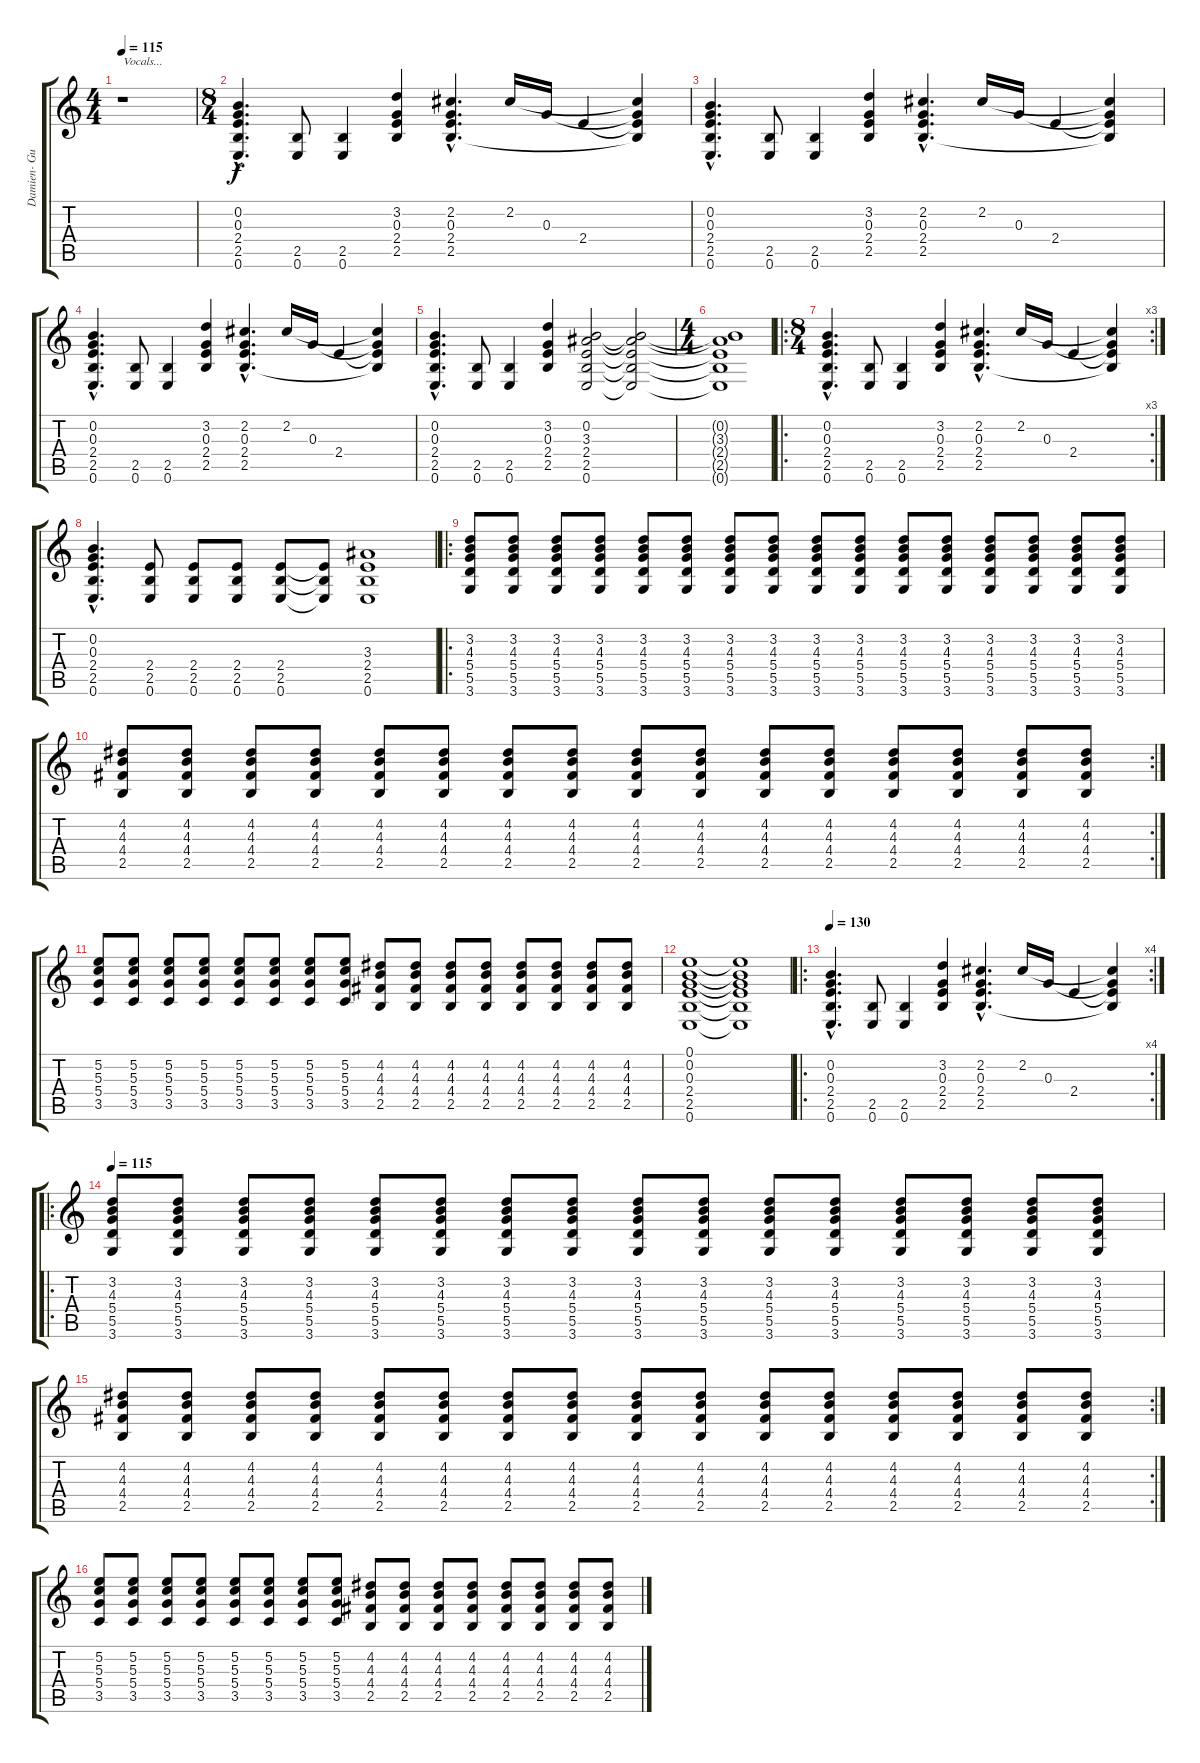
\track ("Damien- Guitar" "Damien- Gu") {instrument distortionguitar}
\staff {score tabs}
\tuning (E4 B3 G3 D3 A2 E2) {hide}
\ts (4 4)
\tempo 115
\clef g2
\ks c
r.1{txt "Vocals..." dy f instrument distortionguitar} |
\ts (8 4)
(0.2{hac} 0.3{hac} 2.4{hac} 2.5{hac} 0.6{hac}).4{d} (2.5 0.6).8 (2.5 0.6).4 (3.2 0.3 2.4 2.5).4 (2.2{hac} 0.3{hac} 2.4{hac} 2.5{hac}).4{d} 2.2.16 0.3.16 2.4.4 (2.2{t} 0.3{t} 2.4{t} 2.5{t}).4 |
(0.2{hac} 0.3{hac} 2.4{hac} 2.5{hac} 0.6{hac}).4{d} (2.5 0.6).8 (2.5 0.6).4 (3.2 0.3 2.4 2.5).4 (2.2{hac} 0.3{hac} 2.4{hac} 2.5{hac}).4{d} 2.2.16 0.3.16 2.4.4 (2.2{t} 0.3{t} 2.4{t} 2.5{t}).4 |
(0.2{hac} 0.3{hac} 2.4{hac} 2.5{hac} 0.6{hac}).4{d} (2.5 0.6).8 (2.5 0.6).4 (3.2 0.3 2.4 2.5).4 (2.2{hac} 0.3{hac} 2.4{hac} 2.5{hac}).4{d} 2.2.16 0.3.16 2.4.4 (2.2{t} 0.3{t} 2.4{t} 2.5{t}).4 |
(0.2{hac} 0.3{hac} 2.4{hac} 2.5{hac} 0.6{hac}).4{d} (2.5 0.6).8 (2.5 0.6).4 (3.2 0.3 2.4 2.5).4 (0.2 3.3 2.4 2.5 0.6).2 (0.2{t} 3.3{t} 2.4{t} 2.5{t} 0.6{t}).2 |
\ts (4 4)
(0.2{t} 3.3{t} 2.4{t} 2.5{t} 0.6{t}).1 |
\ro
\rc 3
\ts (8 4)
(0.2{hac} 0.3{hac} 2.4{hac} 2.5{hac} 0.6{hac}).4{d} (2.5 0.6).8 (2.5 0.6).4 (3.2 0.3 2.4 2.5).4 (2.2{hac} 0.3{hac} 2.4{hac} 2.5{hac}).4{d} 2.2.16 0.3.16 2.4.4 (2.2{t} 0.3{t} 2.4{t} 2.5{t}).4 |
(0.2{hac} 0.3{hac} 2.4{hac} 2.5{hac} 0.6{hac}).4{d} (2.4 2.5 0.6).8 (2.4 2.5 0.6).8 (2.4 2.5 0.6).8 (2.4 2.5 0.6).8 (2.4{t} 2.5{t} 0.6{t}).8 (3.3 2.4 2.5 0.6).1 |
\ro
(3.2 4.3 5.4 5.5 3.6).8 (3.2 4.3 5.4 5.5 3.6).8 (3.2 4.3 5.4 5.5 3.6).8 (3.2 4.3 5.4 5.5 3.6).8 (3.2 4.3 5.4 5.5 3.6).8 (3.2 4.3 5.4 5.5 3.6).8 (3.2 4.3 5.4 5.5 3.6).8 (3.2 4.3 5.4 5.5 3.6).8 (3.2 4.3 5.4 5.5 3.6).8 (3.2 4.3 5.4 5.5 3.6).8 (3.2 4.3 5.4 5.5 3.6).8 (3.2 4.3 5.4 5.5 3.6).8 (3.2 4.3 5.4 5.5 3.6).8 (3.2 4.3 5.4 5.5 3.6).8 (3.2 4.3 5.4 5.5 3.6).8 (3.2 4.3 5.4 5.5 3.6).8 |
\rc 2
(4.2 4.3 4.4 2.5).8 (4.2 4.3 4.4 2.5).8 (4.2 4.3 4.4 2.5).8 (4.2 4.3 4.4 2.5).8 (4.2 4.3 4.4 2.5).8 (4.2 4.3 4.4 2.5).8 (4.2 4.3 4.4 2.5).8 (4.2 4.3 4.4 2.5).8 (4.2 4.3 4.4 2.5).8 (4.2 4.3 4.4 2.5).8 (4.2 4.3 4.4 2.5).8 (4.2 4.3 4.4 2.5).8 (4.2 4.3 4.4 2.5).8 (4.2 4.3 4.4 2.5).8 (4.2 4.3 4.4 2.5).8 (4.2 4.3 4.4 2.5).8 |
(5.2 5.3 5.4 3.5).8 (5.2 5.3 5.4 3.5).8 (5.2 5.3 5.4 3.5).8 (5.2 5.3 5.4 3.5).8 (5.2 5.3 5.4 3.5).8 (5.2 5.3 5.4 3.5).8 (5.2 5.3 5.4 3.5).8 (5.2 5.3 5.4 3.5).8 (4.2 4.3 4.4 2.5).8 (4.2 4.3 4.4 2.5).8 (4.2 4.3 4.4 2.5).8 (4.2 4.3 4.4 2.5).8 (4.2 4.3 4.4 2.5).8 (4.2 4.3 4.4 2.5).8 (4.2 4.3 4.4 2.5).8 (4.2 4.3 4.4 2.5).8 |
(0.1 0.2 0.3 2.4 2.5 0.6).1 (0.1{t} 0.2{t} 0.3{t} 2.4{t} 2.5{t} 0.6{t}).1 |
\ro
\rc 4
\tempo 130
(0.2{hac} 0.3{hac} 2.4{hac} 2.5{hac} 0.6{hac}).4{d} (2.5 0.6).8 (2.5 0.6).4 (3.2 0.3 2.4 2.5).4 (2.2{hac} 0.3{hac} 2.4{hac} 2.5{hac}).4{d} 2.2.16 0.3.16 2.4.4 (2.2{t} 0.3{t} 2.4{t} 2.5{t}).4 |
\ro
\tempo 115
(3.2 4.3 5.4 5.5 3.6).8 (3.2 4.3 5.4 5.5 3.6).8 (3.2 4.3 5.4 5.5 3.6).8 (3.2 4.3 5.4 5.5 3.6).8 (3.2 4.3 5.4 5.5 3.6).8 (3.2 4.3 5.4 5.5 3.6).8 (3.2 4.3 5.4 5.5 3.6).8 (3.2 4.3 5.4 5.5 3.6).8 (3.2 4.3 5.4 5.5 3.6).8 (3.2 4.3 5.4 5.5 3.6).8 (3.2 4.3 5.4 5.5 3.6).8 (3.2 4.3 5.4 5.5 3.6).8 (3.2 4.3 5.4 5.5 3.6).8 (3.2 4.3 5.4 5.5 3.6).8 (3.2 4.3 5.4 5.5 3.6).8 (3.2 4.3 5.4 5.5 3.6).8 |
\rc 2
(4.2 4.3 4.4 2.5).8 (4.2 4.3 4.4 2.5).8 (4.2 4.3 4.4 2.5).8 (4.2 4.3 4.4 2.5).8 (4.2 4.3 4.4 2.5).8 (4.2 4.3 4.4 2.5).8 (4.2 4.3 4.4 2.5).8 (4.2 4.3 4.4 2.5).8 (4.2 4.3 4.4 2.5).8 (4.2 4.3 4.4 2.5).8 (4.2 4.3 4.4 2.5).8 (4.2 4.3 4.4 2.5).8 (4.2 4.3 4.4 2.5).8 (4.2 4.3 4.4 2.5).8 (4.2 4.3 4.4 2.5).8 (4.2 4.3 4.4 2.5).8 |
(5.2 5.3 5.4 3.5).8 (5.2 5.3 5.4 3.5).8 (5.2 5.3 5.4 3.5).8 (5.2 5.3 5.4 3.5).8 (5.2 5.3 5.4 3.5).8 (5.2 5.3 5.4 3.5).8 (5.2 5.3 5.4 3.5).8 (5.2 5.3 5.4 3.5).8 (4.2 4.3 4.4 2.5).8 (4.2 4.3 4.4 2.5).8 (4.2 4.3 4.4 2.5).8 (4.2 4.3 4.4 2.5).8 (4.2 4.3 4.4 2.5).8 (4.2 4.3 4.4 2.5).8 (4.2 4.3 4.4 2.5).8 (4.2 4.3 4.4 2.5).8
